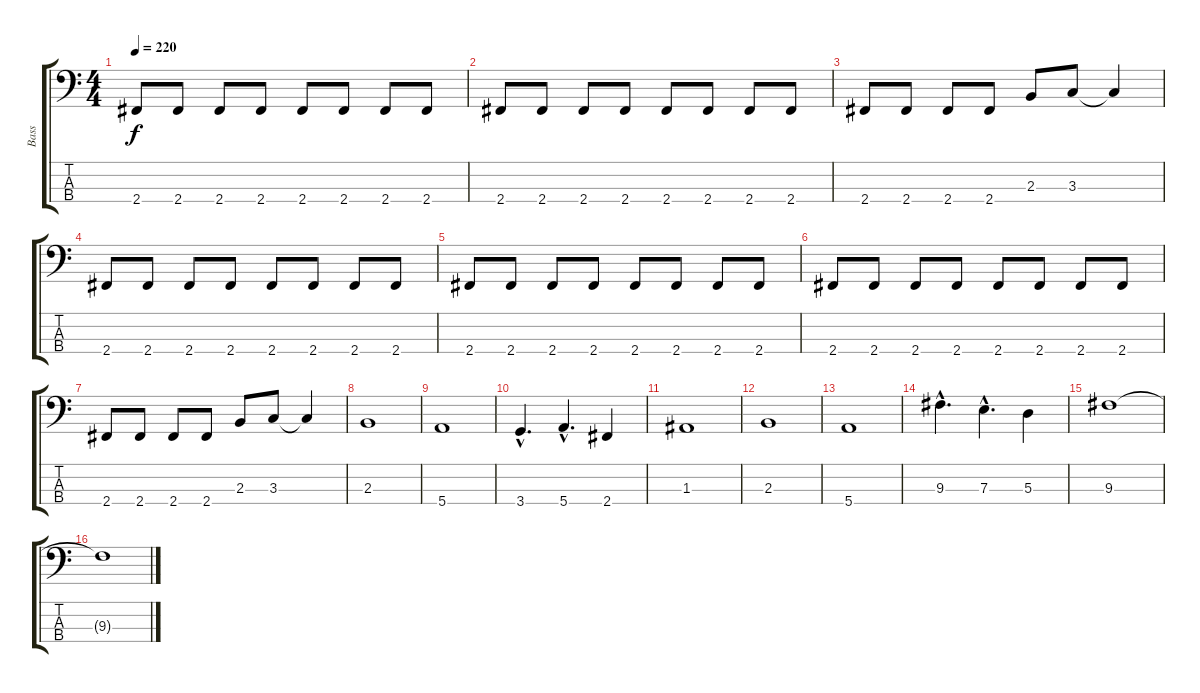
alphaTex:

\track ("Bass" "Bass") {instrument electricbasspick}
\staff {score tabs}
\tuning (G2 D2 A1 E1) {hide}
\ts (4 4)
\tempo 220
\clef f4
\ks c
2.4.8{dy f} 2.4.8 2.4.8 2.4.8 2.4.8 2.4.8 2.4.8 2.4.8 |
2.4.8 2.4.8 2.4.8 2.4.8 2.4.8 2.4.8 2.4.8 2.4.8 |
2.4.8 2.4.8 2.4.8 2.4.8 2.3.8 3.3.8 3.3{t}.4 |
2.4.8 2.4.8 2.4.8 2.4.8 2.4.8 2.4.8 2.4.8 2.4.8 |
2.4.8 2.4.8 2.4.8 2.4.8 2.4.8 2.4.8 2.4.8 2.4.8 |
2.4.8 2.4.8 2.4.8 2.4.8 2.4.8 2.4.8 2.4.8 2.4.8 |
2.4.8 2.4.8 2.4.8 2.4.8 2.3.8 3.3.8 3.3{t}.4 |
2.3.1 |
5.4.1 |
3.4{hac}.4{d} 5.4{hac}.4{d} 2.4.4 |
1.3.1 |
2.3.1 |
5.4.1 |
9.3{hac}.4{d} 7.3{hac}.4{d} 5.3.4 |
9.3.1 |
9.3{t}.1
